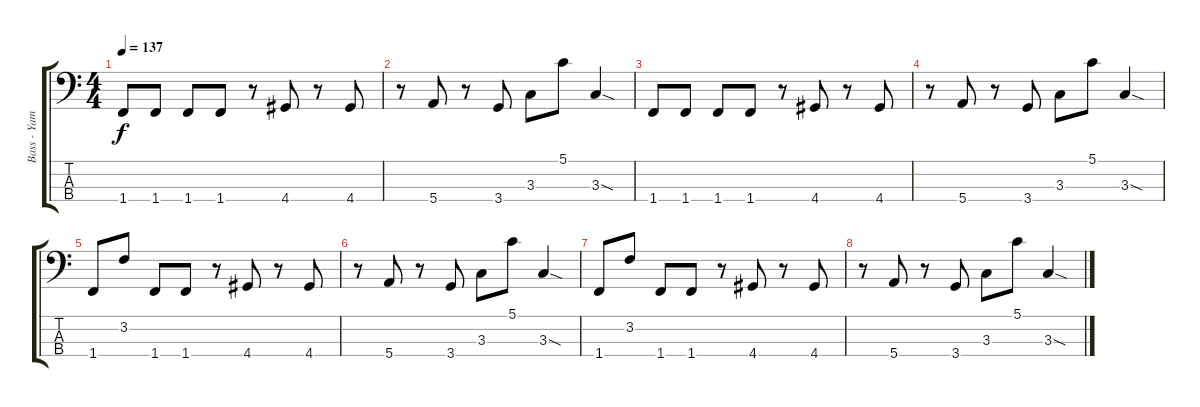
\track ("Bass - Yamada" "Bass - Yam") {instrument electricbasspick}
\staff {score tabs}
\tuning (G2 D2 A1 E1) {hide}
\ts (4 4)
\tempo 137
\clef f4
\ks c
1.4.8{dy f} 1.4.8 1.4.8 1.4.8 r.8 4.4.8 r.8 4.4.8 |
r.8 5.4.8 r.8 3.4.8 3.3.8 5.1.8 3.3{sod}.4 |
1.4.8 1.4.8 1.4.8 1.4.8 r.8 4.4.8 r.8 4.4.8 |
r.8 5.4.8 r.8 3.4.8 3.3.8 5.1.8 3.3{sod}.4 |
1.4.8 3.2.8 1.4.8 1.4.8 r.8 4.4.8 r.8 4.4.8 |
r.8 5.4.8 r.8 3.4.8 3.3.8 5.1.8 3.3{sod}.4 |
1.4.8 3.2.8 1.4.8 1.4.8 r.8 4.4.8 r.8 4.4.8 |
r.8 5.4.8 r.8 3.4.8 3.3.8 5.1.8 3.3{sod}.4
